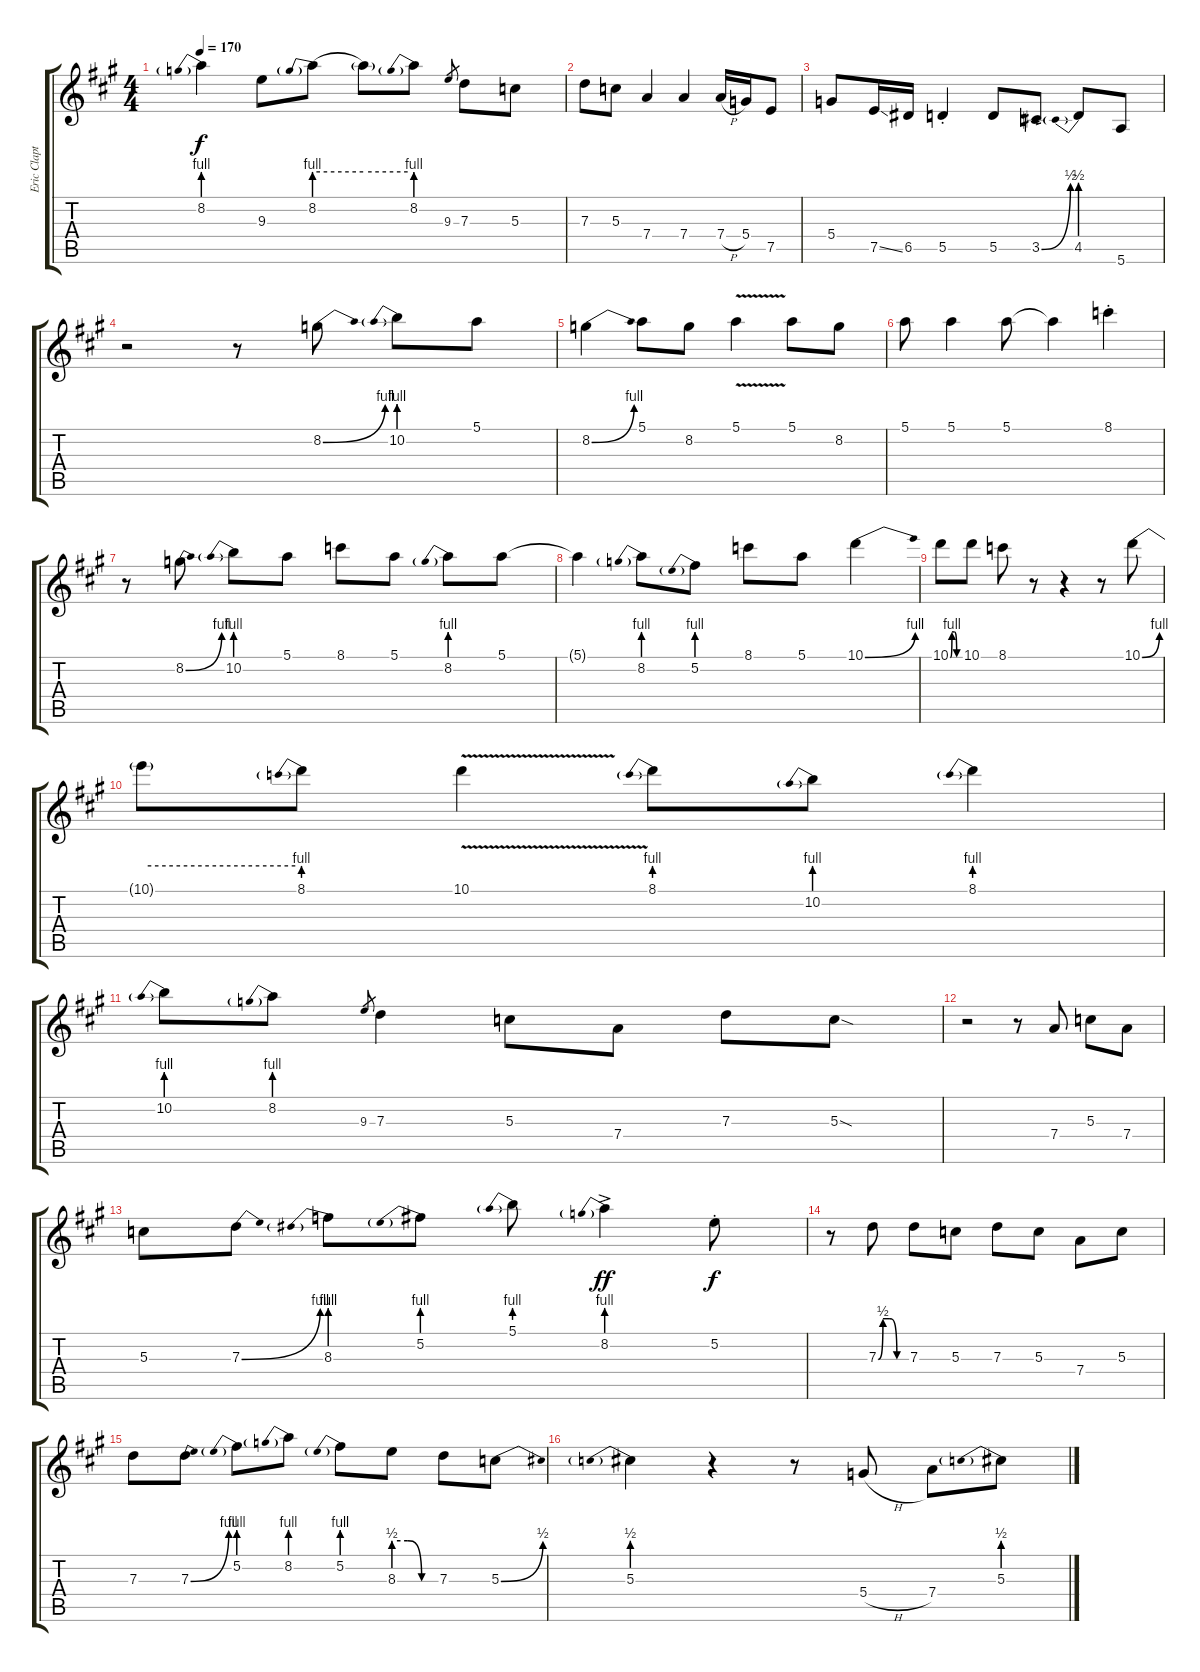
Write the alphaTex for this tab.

\track ("Eric Clapton (clean)" "Eric Clapt") {instrument electricguitarclean}
\staff {score tabs}
\tuning (E4 B3 G3 D3 A2 E2) {hide}
\ts (4 4)
\tempo 170
\clef g2
\ks a
8.2{be (prebend 0 4 60 4)}.4{dy f} 9.3.8 8.2{be (prebend 0 4 60 4)}.8 8.2{be (hold 0 4 60 4) t}.8 8.2{be (prebend 0 4 60 4)}.8 9.3.8{gr} 7.3.8 5.3.8 |
7.3.8 5.3.8 7.4.4 7.4.4 7.4{h}.16 5.4.16 7.5.8 |
5.4.8 7.5{ss}.16 6.5.16 5.5{st}.4 5.5.8 3.5{be (bend 0 0 60 2)}.8 4.5{be (prebend 0 2 60 2)}.8 5.6.8 |
r.2 r.8 8.2{be (bend 0 0 60 4)}.8 10.2{be (prebend 0 4 60 4)}.8 5.1.8 |
8.2{be (bend 0 0 60 4)}.4 5.1.8 8.2.8 5.1{v}.4 5.1.8 8.2.8 |
5.1.8 5.1.4 5.1.8 5.1{t}.4 8.1{st}.4 |
r.8 8.2{be (bend 0 0 60 4)}.8 10.2{be (prebend 0 4 60 4)}.8 5.1.8 8.1.8 5.1.8 8.2{be (prebend 0 4 60 4)}.8 5.1.8 |
5.1{t}.4 8.2{be (prebend 0 4 60 4)}.8 5.2{be (prebend 0 4 60 4)}.8 8.1.8 5.1.8 10.1{be (bend 0 0 60 4)}.4 |
10.1{be (custom 0 0 10 4 25 4 40 0 60 0)}.8 10.1.8 8.1.8 r.8 r.4 r.8 10.1{be (bend 0 0 60 4)}.8 |
10.1{be (hold 0 4 60 4) t}.8 8.1{be (prebend 0 4 60 4)}.8 10.1{v}.4 8.1{be (prebend 0 4 60 4)}.8 10.2{be (prebend 0 4 60 4)}.8 8.1{be (prebend 0 4 60 4)}.4 |
10.2{be (prebend 0 4 60 4)}.8 8.2{be (prebend 0 4 60 4)}.8 9.3.8{gr} 7.3.4 5.3.8 7.4.8 7.3.8 5.3{sod}.8 |
r.2 r.8 7.4.8 5.3.8 7.4.8 |
5.3.8 7.3{be (bend 0 0 60 4)}.8 8.3{be (prebend 0 4 60 4)}.8 5.2{be (prebend 0 4 60 4)}.8 5.1{be (prebend 0 4 60 4)}.8 8.2{be (prebend 0 4 60 4) ac}.4{dy ff} 5.2{st}.8{dy f} |
r.8 7.3{be (custom 0 0 10 2 25 2 40 0 60 0)}.8 7.3.8 5.3.8 7.3.8 5.3.8 7.4.8 5.3.8 |
7.3.8 7.3{be (bend 0 0 60 4)}.8 5.2{be (prebend 0 4 60 4)}.8 8.2{be (prebend 0 4 60 4)}.8 5.2{be (prebend 0 4 60 4)}.8 8.3{be (custom 0 2 20 2 40 0 60 0)}.8 7.3.8 5.3{be (bend 0 0 60 2)}.8 |
5.3{be (prebend 0 2 60 2)}.4 r.4 r.8 5.4{h}.8 7.4.8 5.3{be (prebend 0 2 60 2)}.8
